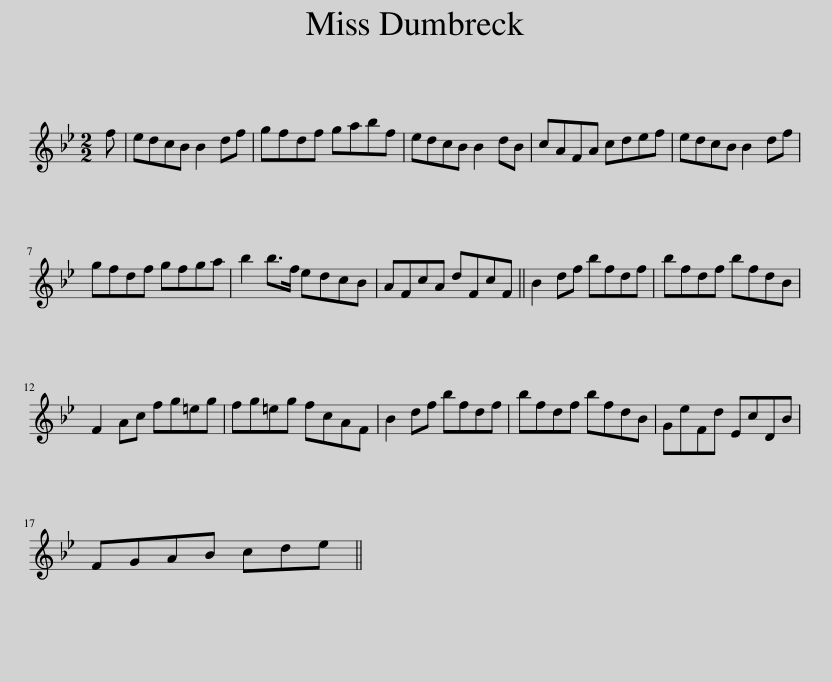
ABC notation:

X:1
L:1/8
M:2/2
I:linebreak $
K:Bb
V:1 treble
V:1
 f | edcB B2 df | gfdf gabf | edcB B2 dB | cAFA cdef | %5
 edcB B2 df |$ gfdf gfga | b2 b>f edcB | AFcA dFcF || B2 df bfdf | %10
 bfdf bfdB |$ F2 Ac fg=eg | fg=eg fcAF | B2 df bfdf | bfdf bfdB | %15
 GeFd EcDB |$ FGAB cde || %17
